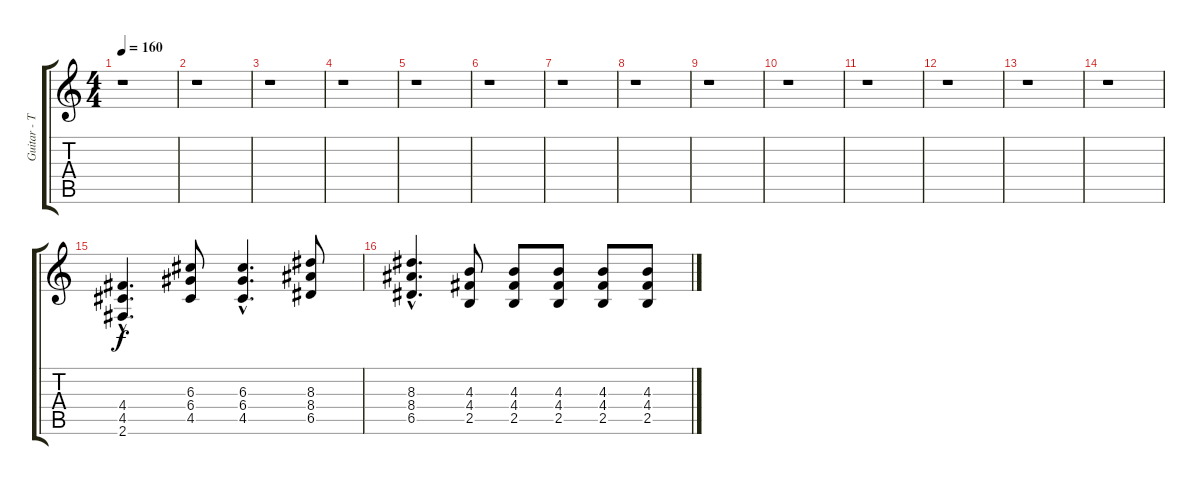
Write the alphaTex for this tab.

\track ("Guitar - Tom Mattew Delonge" "Guitar - T") {instrument distortionguitar}
\staff {score tabs}
\tuning (E4 B3 G3 D3 A2 E2) {hide}
\ts (4 4)
\tempo 160
\clef g2
\ks c
r.1{dy f} |
r.1 |
r.1 |
r.1 |
r.1 |
r.1 |
r.1 |
r.1 |
r.1 |
r.1 |
r.1 |
r.1 |
r.1 |
r.1 |
(4.4{hac} 4.5{hac} 2.6{hac}).4{d} (6.3 6.4 4.5).8 (6.3{hac} 6.4{hac} 4.5{hac}).4{d} (8.3 8.4 6.5).8 |
(8.3{hac} 8.4{hac} 6.5{hac}).4{d} (4.3 4.4 2.5).8 (4.3 4.4 2.5).8 (4.3 4.4 2.5).8 (4.3 4.4 2.5).8 (4.3 4.4 2.5).8
